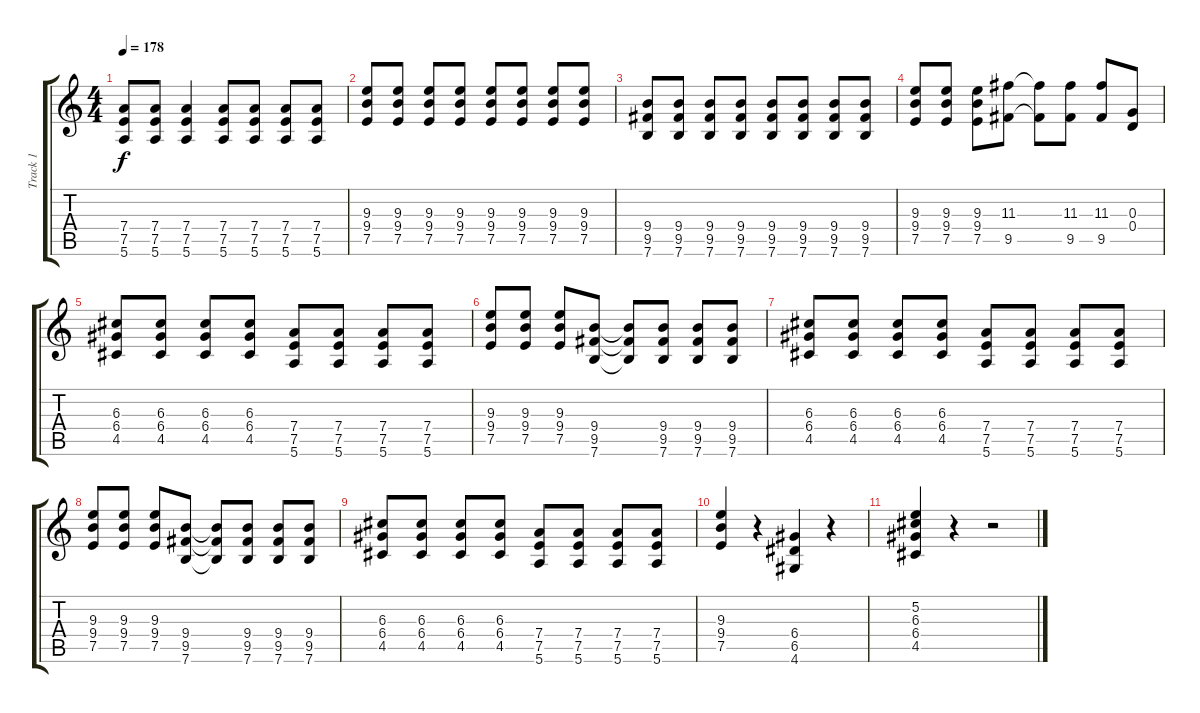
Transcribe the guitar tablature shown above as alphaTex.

\track ("Track 1" "Track 1") {instrument overdrivenguitar}
\staff {score tabs}
\tuning (E4 B3 G3 D3 A2 E2) {hide}
\ts (4 4)
\tempo 178
\clef g2
\ks c
(7.4 7.5 5.6).8{dy f} (7.4 7.5 5.6).8 (7.4 7.5 5.6).4 (7.4 7.5 5.6).8 (7.4 7.5 5.6).8 (7.4 7.5 5.6).8 (7.4 7.5 5.6).8 |
(9.3 9.4 7.5).8 (9.3 9.4 7.5).8 (9.3 9.4 7.5).8 (9.3 9.4 7.5).8 (9.3 9.4 7.5).8 (9.3 9.4 7.5).8 (9.3 9.4 7.5).8 (9.3 9.4 7.5).8 |
(9.4 9.5 7.6).8 (9.4 9.5 7.6).8 (9.4 9.5 7.6).8 (9.4 9.5 7.6).8 (9.4 9.5 7.6).8 (9.4 9.5 7.6).8 (9.4 9.5 7.6).8 (9.4 9.5 7.6).8 |
(9.3 9.4 7.5).8 (9.3 9.4 7.5).8 (9.3 9.4 7.5).8 (11.3 9.5).8 (11.3{t} 9.5{t}).8 (11.3 9.5).8 (11.3 9.5).8 (0.3 0.4).8 |
(6.3 6.4 4.5).8 (6.3 6.4 4.5).8 (6.3 6.4 4.5).8 (6.3 6.4 4.5).8 (7.4 7.5 5.6).8 (7.4 7.5 5.6).8 (7.4 7.5 5.6).8 (7.4 7.5 5.6).8 |
(9.3 9.4 7.5).8 (9.3 9.4 7.5).8 (9.3 9.4 7.5).8 (9.4 9.5 7.6).8 (9.4{t} 9.5{t} 7.6{t}).8 (9.4 9.5 7.6).8 (9.4 9.5 7.6).8 (9.4 9.5 7.6).8 |
(6.3 6.4 4.5).8 (6.3 6.4 4.5).8 (6.3 6.4 4.5).8 (6.3 6.4 4.5).8 (7.4 7.5 5.6).8 (7.4 7.5 5.6).8 (7.4 7.5 5.6).8 (7.4 7.5 5.6).8 |
(9.3 9.4 7.5).8 (9.3 9.4 7.5).8 (9.3 9.4 7.5).8 (9.4 9.5 7.6).8 (9.4{t} 9.5{t} 7.6{t}).8 (9.4 9.5 7.6).8 (9.4 9.5 7.6).8 (9.4 9.5 7.6).8 |
(6.3 6.4 4.5).8 (6.3 6.4 4.5).8 (6.3 6.4 4.5).8 (6.3 6.4 4.5).8 (7.4 7.5 5.6).8 (7.4 7.5 5.6).8 (7.4 7.5 5.6).8 (7.4 7.5 5.6).8 |
(9.3 9.4 7.5).4 r.4 (6.4 6.5 4.6).4 r.4 |
(5.2 6.3 6.4 4.5).4 r.4 r.2
